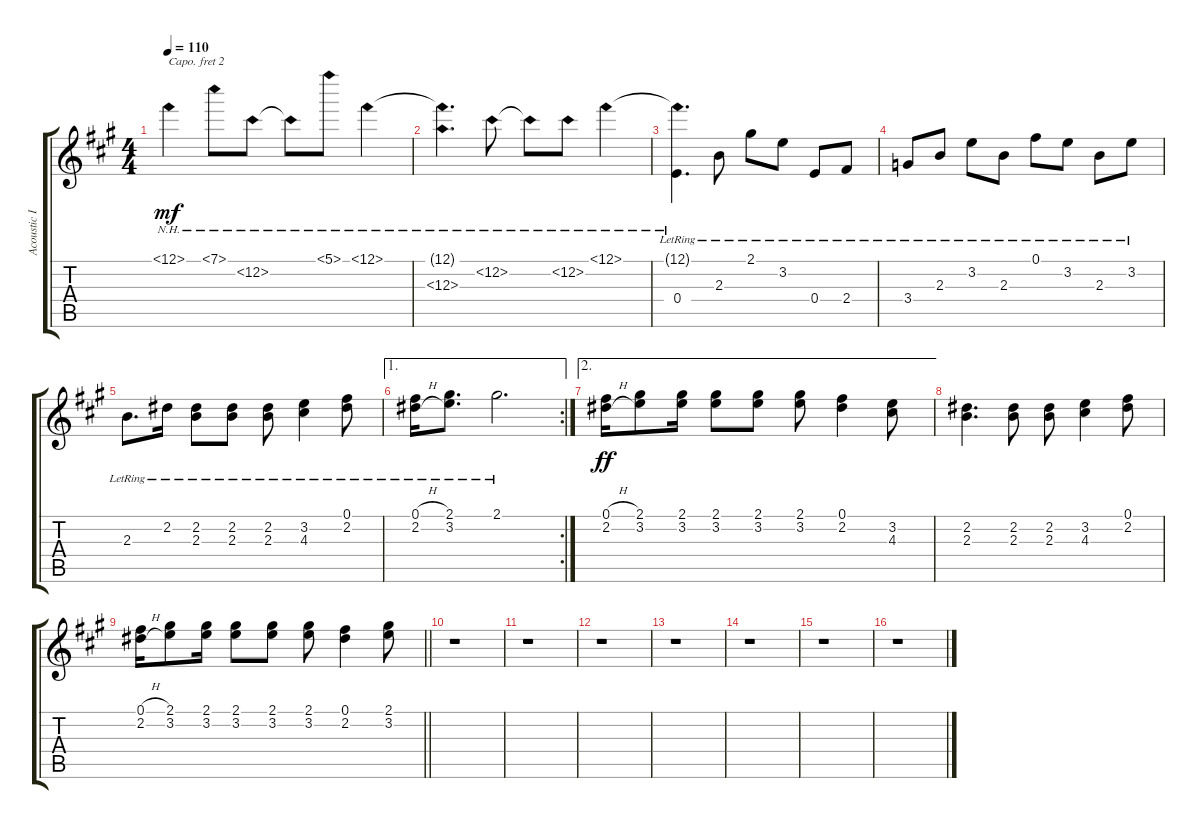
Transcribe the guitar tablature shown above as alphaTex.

\track ("Acoustic II" "Acoustic I") {instrument acousticguitarsteel}
\staff {score tabs}
\capo 2
\tuning (E4 B3 G3 D3 A2 E2) {hide}
\ts (4 4)
\tempo 110
\clef g2
\ks a
12.1{nh t}.4{dy mf} 7.1{nh}.8 12.2{nh}.8 12.2{nh t}.8 5.1{nh}.8 12.1{nh}.4 |
(12.1{nh t} 12.3{nh}).4{d} 12.2{nh}.8 12.2{nh t}.8 12.2{nh}.8 12.1{nh}.4 |
(12.1{nh t} 0.4{lr}).4{d} 2.3{lr}.8 2.1{lr}.8 3.2{lr}.8 0.4{lr}.8 2.4{lr}.8 |
3.4{lr}.8 2.3{lr}.8 3.2{lr}.8 2.3{lr}.8 0.1{lr}.8 3.2{lr}.8 2.3{lr}.8 3.2{lr}.8 |
2.3{lr}.8{d} 2.2{lr}.16 (2.2{lr} 2.3{lr}).8 (2.2{lr} 2.3{lr}).8 (2.2{lr} 2.3{lr}).8 (3.2{lr} 4.3{lr}).4 (0.1{lr} 2.2{lr}).8 |
\ae 1
\rc 2
(0.1{h lr} 2.2{h lr}).16 (2.1{lr} 3.2{lr}).8{d} 2.1{lr}.2{d} |
\ae 2
(0.1{h} 2.2{h}).16{dy ff} (2.1 3.2).8 (2.1 3.2).16 (2.1 3.2).8 (2.1 3.2).8 (2.1 3.2).8 (0.1 2.2).4 (3.2 4.3).8 |
(2.2 2.3).4{d} (2.2 2.3).8 (2.2 2.3).8 (3.2 4.3).4 (0.1 2.2).8 |
\barLineRight lightlight
(0.1{h} 2.2{h}).16 (2.1 3.2).8 (2.1 3.2).16 (2.1 3.2).8 (2.1 3.2).8 (2.1 3.2).8 (0.1 2.2).4 (2.1 3.2).8 |
r.1 |
r.1 |
r.1 |
r.1 |
r.1 |
r.1 |
r.1
